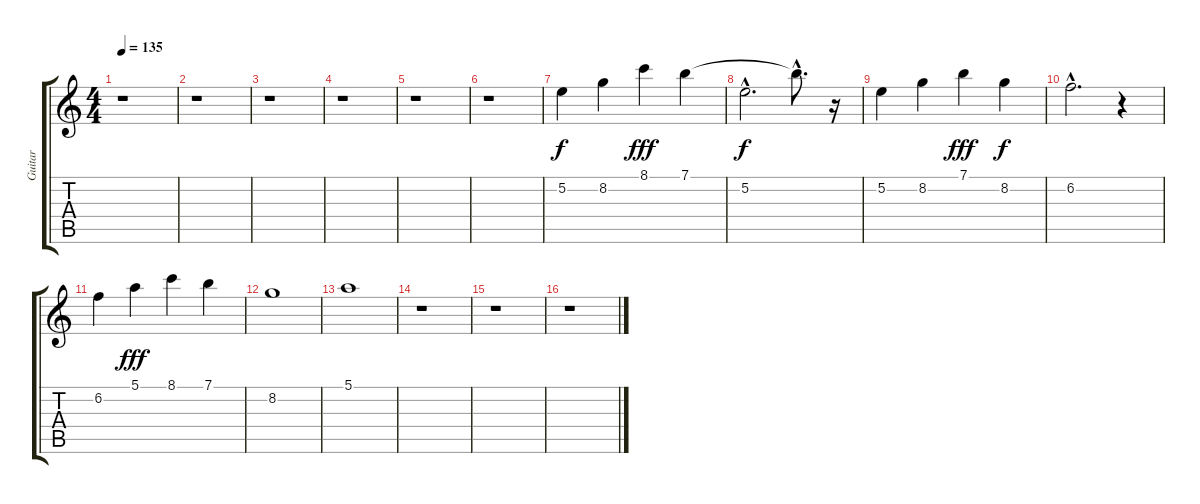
\track ("Guitar" "Guitar") {instrument overdrivenguitar}
\staff {score tabs}
\tuning (E4 B3 G3 D3 A2 E2) {hide}
\ts (4 4)
\tempo 135
\clef g2
\ks c
r.1{dy fff} |
r.1 |
r.1 |
r.1 |
r.1 |
r.1 |
5.2.4{dy f volume 9 balance 5 instrument overdrivenguitar} 8.2.4 8.1.4{dy fff} 7.1.4 |
5.2{hac}.2{d dy f} 7.1{hac t}.8{d} r.16 |
5.2.4 8.2.4 7.1.4{dy fff} 8.2.4{dy f} |
6.2{hac}.2{d} r.4 |
6.2.4 5.1.4{dy fff} 8.1.4 7.1.4 |
8.2.1 |
5.1.1 |
r.1 |
r.1 |
r.1
